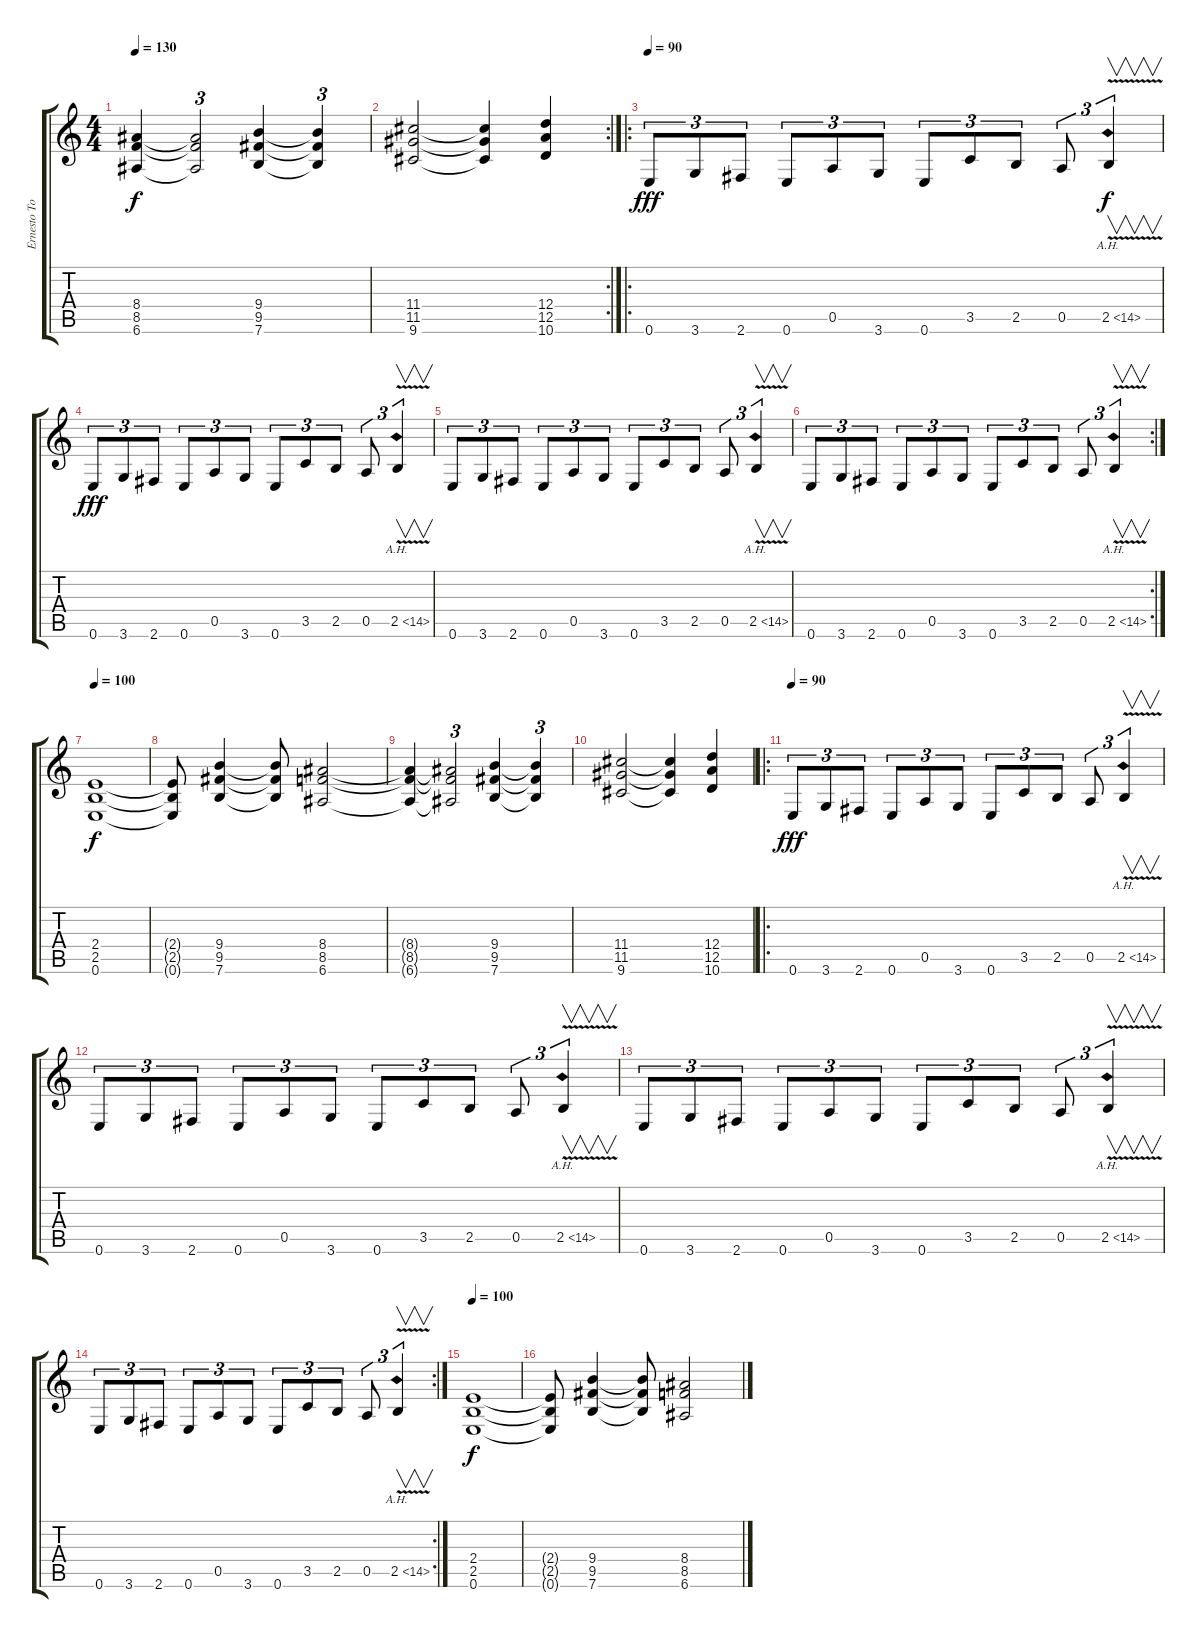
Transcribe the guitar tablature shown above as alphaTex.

\track ("Ernesto Torres" "Ernesto To") {instrument electricguitarmuted}
\staff {score tabs}
\tuning (E4 B3 G3 D3 A2 E2) {hide}
\ts (4 4)
\tempo 130
\clef g2
\ks c
(8.4{t} 8.5{t} 6.6{t}).4{dy f} (8.4{t} 8.5{t} 6.6{t}).2{tu (3 2)} (9.4 9.5 7.6).4 (9.4{t} 9.5{t} 7.6{t}).4{tu (3 2)} |
\rc 2
(11.4 11.5 9.6).2 (11.4{t} 11.5{t} 9.6{t}).4 (12.4 12.5 10.6).4 |
\ro
\tempo 90
0.6.8{tu (3 2) dy fff} 3.6.8{tu (3 2)} 2.6.8{tu (3 2)} 0.6.8{tu (3 2)} 0.5.8{tu (3 2)} 3.6.8{tu (3 2)} 0.6.8{tu (3 2)} 3.5.8{tu (3 2)} 2.5.8{tu (3 2)} 0.5.8{tu (3 2)} 2.5{ah 12 v}.4{v tu (3 2) dy f} |
0.6.8{tu (3 2) dy fff} 3.6.8{tu (3 2)} 2.6.8{tu (3 2)} 0.6.8{tu (3 2)} 0.5.8{tu (3 2)} 3.6.8{tu (3 2)} 0.6.8{tu (3 2)} 3.5.8{tu (3 2)} 2.5.8{tu (3 2)} 0.5.8{tu (3 2)} 2.5{ah 12 v}.4{v tu (3 2)} |
0.6.8{tu (3 2)} 3.6.8{tu (3 2)} 2.6.8{tu (3 2)} 0.6.8{tu (3 2)} 0.5.8{tu (3 2)} 3.6.8{tu (3 2)} 0.6.8{tu (3 2)} 3.5.8{tu (3 2)} 2.5.8{tu (3 2)} 0.5.8{tu (3 2)} 2.5{ah 12 v}.4{v tu (3 2)} |
\rc 2
0.6.8{tu (3 2)} 3.6.8{tu (3 2)} 2.6.8{tu (3 2)} 0.6.8{tu (3 2)} 0.5.8{tu (3 2)} 3.6.8{tu (3 2)} 0.6.8{tu (3 2)} 3.5.8{tu (3 2)} 2.5.8{tu (3 2)} 0.5.8{tu (3 2)} 2.5{ah 12 v}.4{v tu (3 2)} |
\tempo 100
(2.4 2.5 0.6).1{dy f} |
(2.4{t} 2.5{t} 0.6{t}).8 (9.4 9.5 7.6).4 (9.4{t} 9.5{t} 7.6{t}).8 (8.4 8.5 6.6).2 |
(8.4{t} 8.5{t} 6.6{t}).4 (8.4{t} 8.5{t} 6.6{t}).2{tu (3 2)} (9.4 9.5 7.6).4 (9.4{t} 9.5{t} 7.6{t}).4{tu (3 2)} |
(11.4 11.5 9.6).2 (11.4{t} 11.5{t} 9.6{t}).4 (12.4 12.5 10.6).4 |
\ro
\tempo 90
0.6.8{tu (3 2) dy fff} 3.6.8{tu (3 2)} 2.6.8{tu (3 2)} 0.6.8{tu (3 2)} 0.5.8{tu (3 2)} 3.6.8{tu (3 2)} 0.6.8{tu (3 2)} 3.5.8{tu (3 2)} 2.5.8{tu (3 2)} 0.5.8{tu (3 2)} 2.5{ah 12 v}.4{v tu (3 2)} |
0.6.8{tu (3 2)} 3.6.8{tu (3 2)} 2.6.8{tu (3 2)} 0.6.8{tu (3 2)} 0.5.8{tu (3 2)} 3.6.8{tu (3 2)} 0.6.8{tu (3 2)} 3.5.8{tu (3 2)} 2.5.8{tu (3 2)} 0.5.8{tu (3 2)} 2.5{ah 12 v}.4{v tu (3 2)} |
0.6.8{tu (3 2)} 3.6.8{tu (3 2)} 2.6.8{tu (3 2)} 0.6.8{tu (3 2)} 0.5.8{tu (3 2)} 3.6.8{tu (3 2)} 0.6.8{tu (3 2)} 3.5.8{tu (3 2)} 2.5.8{tu (3 2)} 0.5.8{tu (3 2)} 2.5{ah 12 v}.4{v tu (3 2)} |
\rc 2
0.6.8{tu (3 2)} 3.6.8{tu (3 2)} 2.6.8{tu (3 2)} 0.6.8{tu (3 2)} 0.5.8{tu (3 2)} 3.6.8{tu (3 2)} 0.6.8{tu (3 2)} 3.5.8{tu (3 2)} 2.5.8{tu (3 2)} 0.5.8{tu (3 2)} 2.5{ah 12 v}.4{v tu (3 2)} |
\tempo 100
(2.4 2.5 0.6).1{dy f} |
(2.4{t} 2.5{t} 0.6{t}).8 (9.4 9.5 7.6).4 (9.4{t} 9.5{t} 7.6{t}).8 (8.4 8.5 6.6).2
